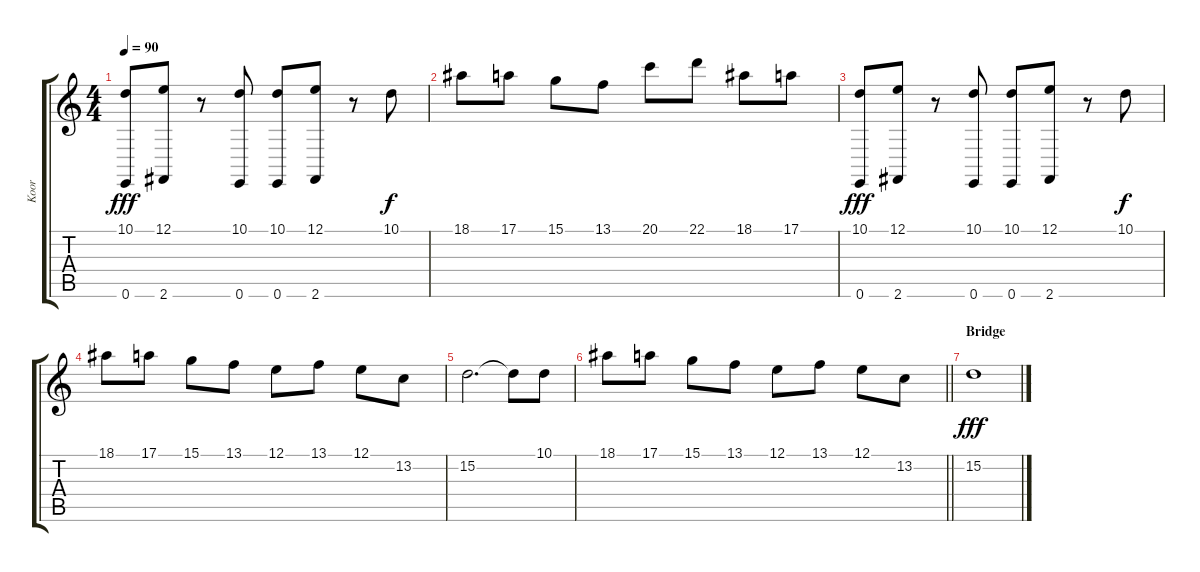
\track ("Koor" "Koor") {instrument choiraahs}
\staff {score tabs}
\tuning (E4 B3 G3 D3 A2 E2) {hide}
\ts (4 4)
\tempo 90
\clef g2
\ks c
(10.1 0.6).8{dy fff} (12.1 2.6).8 r.8 (10.1 0.6).8 (10.1 0.6).8 (12.1 2.6).8 r.8 10.1.8{dy f} |
18.1.8 17.1.8 15.1.8 13.1.8 20.1.8 22.1.8 18.1.8 17.1.8 |
(10.1 0.6).8{dy fff} (12.1 2.6).8 r.8 (10.1 0.6).8 (10.1 0.6).8 (12.1 2.6).8 r.8 10.1.8{dy f} |
18.1.8 17.1.8 15.1.8 13.1.8 12.1.8 13.1.8 12.1.8 13.2.8 |
15.2.2{d} 15.2{t}.8 10.1.8 |
\barLineRight lightlight
18.1.8 17.1.8 15.1.8 13.1.8 12.1.8 13.1.8 12.1.8 13.2.8 |
\section ("" "Bridge")
15.2.1{dy fff}
